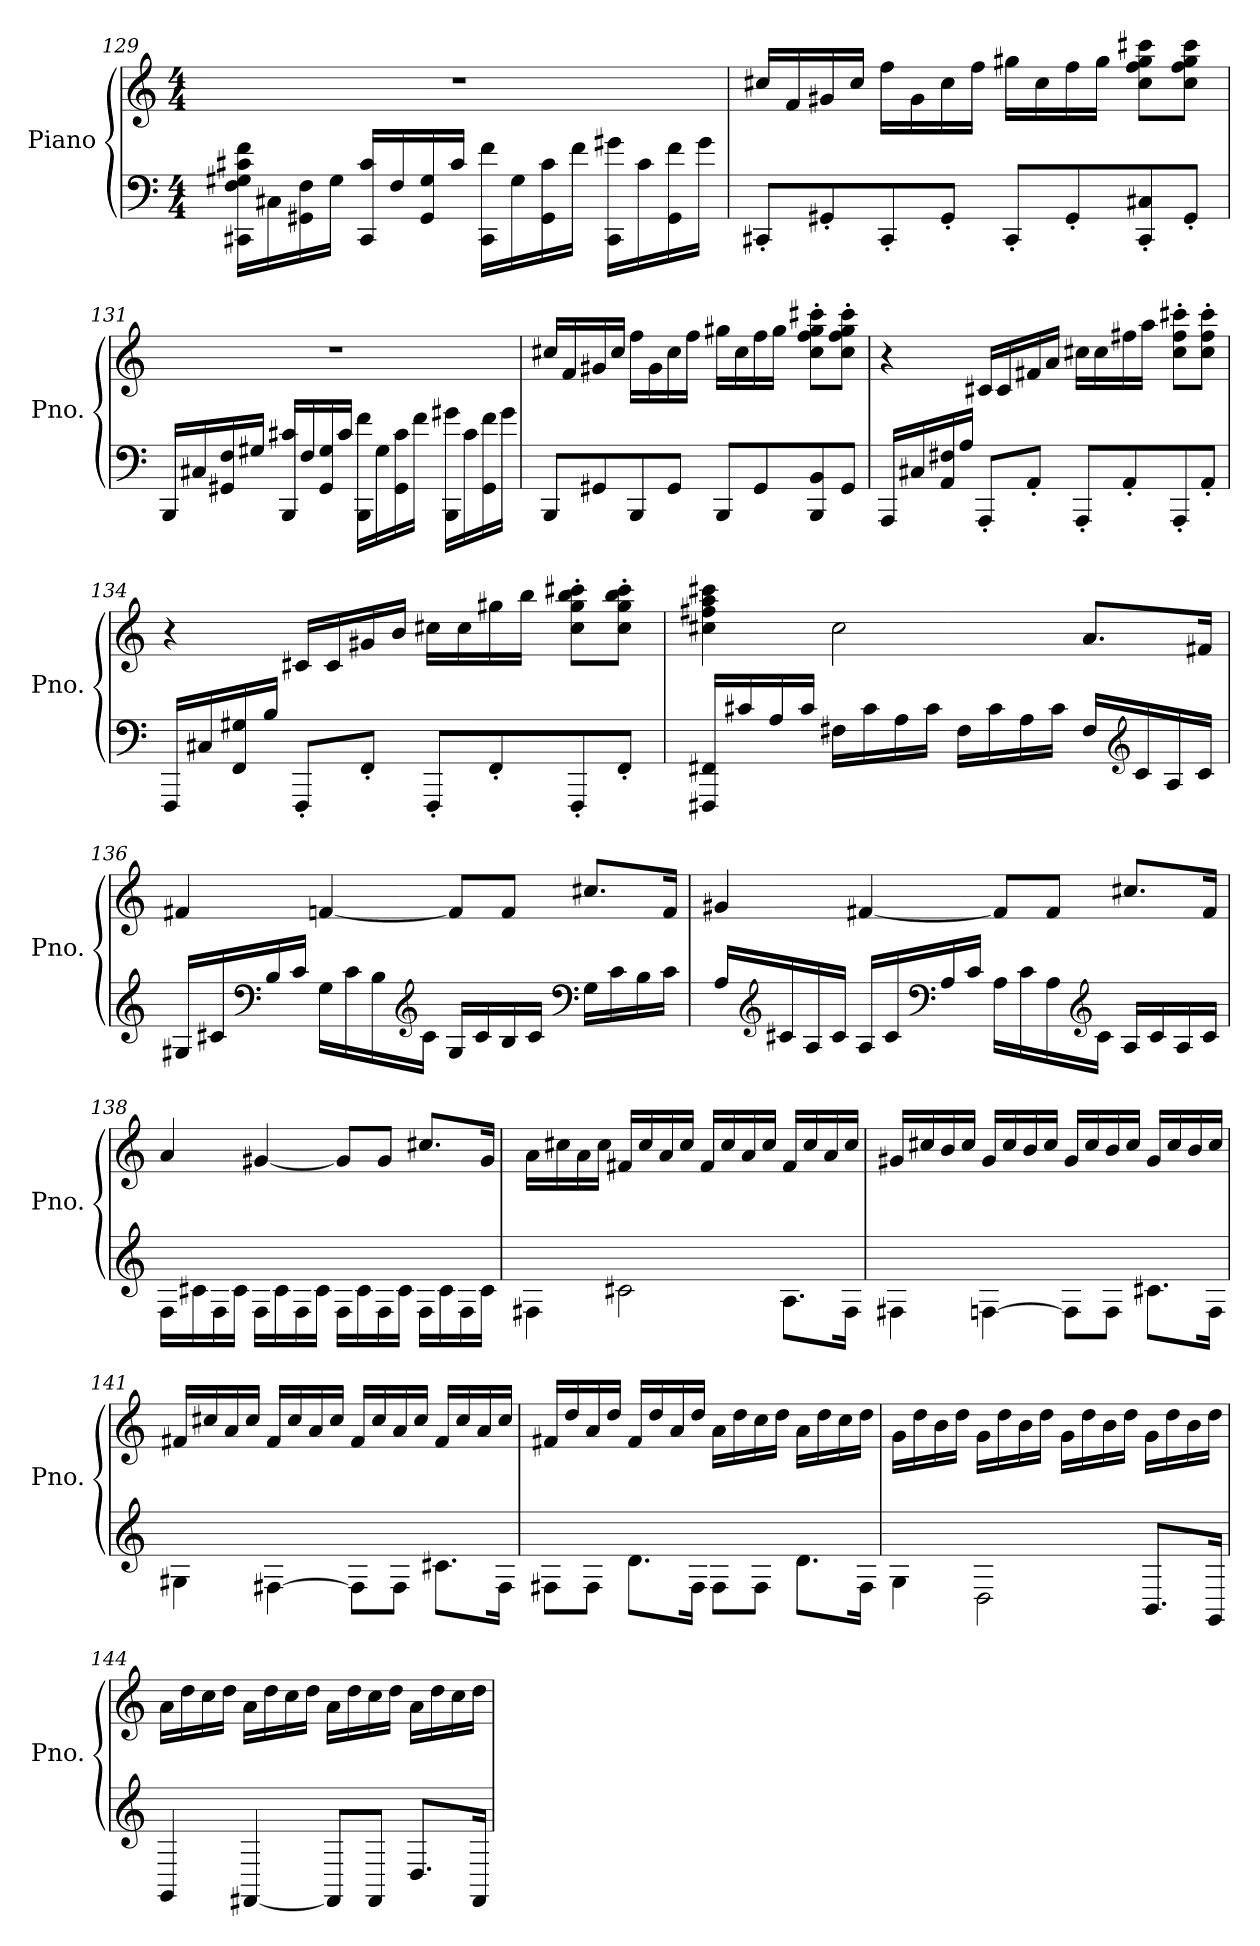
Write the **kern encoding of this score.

**kern	**kern
*part1	*part1
*staff2	*staff1
*I"Piano	*
*I'Pno.	*
!!LO:LB:g=z
*clefF4	*clefG2
*k[]	*k[]
*M4/4	*M4/4
=129	=129
16CC#X\ 16F\ 16G#X\ 16c#X\ 16f\LL	1r
16C#X\	.
16GG#X\ 16F\	.
16G#\JJ	.
16CC#/ 16c#/LL	.
16F/	.
16GG#/ 16G#/	.
16c#/JJ	.
16CC#\ 16f\LL	.
16G#\	.
16GG#\ 16c#\	.
16f\JJ	.
16CC#\ 16g#X\LL	.
16c#\	.
16GG#\ 16f\	.
16g#\JJ	.
=130	=130
8CC#X'/L	16cc#X/LL
.	16f/
8GG#X'/	16g#X/
.	16cc#/JJ
8CC#'/	16ff\LL
.	16g#\
8GG#'/J	16cc#\
.	16ff\JJ
8CC#'/L	16gg#X\LL
.	16cc#\
8GG#'/	16ff\
.	16gg#\JJ
8CC#/' 8C#X/'	8cc#\ 8ff\ 8gg#\ 8ccc#X\L
8GG#'/J	8cc#\ 8ff\ 8gg#\ 8ccc#\J
!!LO:LB:g=z
=131	=131
16BBB/LL	1r
16C#X/	.
16GG#X/ 16F/	.
16G#X/JJ	.
16BBB/ 16c#X/LL	.
16F/	.
16GG#/ 16G#/	.
16c#/JJ	.
16BBB\ 16f\LL	.
16G#\	.
16GG#\ 16c#\	.
16f\JJ	.
16BBB\ 16g#X\LL	.
16c#\	.
16GG#\ 16f\	.
16g#\JJ	.
=132	=132
8BBB/L	16cc#X/LL
.	16f/
8GG#X/	16g#X/
.	16cc#/JJ
8BBB/	16ff\LL
.	16g#\
8GG#/J	16cc#\
.	16ff\JJ
8BBB/L	16gg#X\LL
.	16cc#\
8GG#/	16ff\
.	16gg#\JJ
8BBB/ 8BB/	8cc#\' 8ff\' 8gg#\' 8ccc#X\'L
8GG#/J	8cc#\' 8ff\' 8gg#\' 8ccc#\'J
!!LO:LB:g=z
=133	=133
16AAA/LL	4r
16C#X/	.
16AA/ 16F#X/	.
16A/JJ	.
8AAA'/L	16c#X/LL
.	16c#/
8AA'/J	16f#X/
.	16a/JJ
8AAA'/L	16cc#X\LL
.	16cc#\
8AA'/	16ff#X\
.	16aa\JJ
8AAA'/	8cc#\' 8ff#\' 8ccc#X\'L
8AA'/J	8cc#\' 8ff#\' 8ccc#\'J
=134	=134
16FFF/LL	4r
16C#X/	.
16FF/ 16G#X/	.
16B/JJ	.
8FFF'/L	16c#X/LL
.	16c#/
8FF'/J	16g#X/
.	16b/JJ
8FFF'/L	16cc#X\LL
.	16cc#\
8FF'/	16gg#X\
.	16bb\JJ
8FFF'/	8cc#\' 8gg#\' 8bb\' 8ccc#X\'L
8FF'/J	8cc#\' 8gg#\' 8bb\' 8ccc#\'J
!!LO:LB:g=z
=135	=135
16FFF#X/ 16FF#X/LL	4cc#X\ 4ff#X\ 4aa\ 4ccc#X\
16c#X/	.
16A/	.
16c#/JJ	.
16F#X\LL	2cc#\
16c#\	.
16A\	.
16c#\JJ	.
16F#\LL	.
16c#\	.
16A\	.
16c#\JJ	.
16F#/LL	8.a/L
*clefG2	*
16c#/	.
16A/	.
16c#/JJ	16f#X/Jk
!!LO:LB:g=z
=136	=136
16G#X/LL	4f#X/
16c#X/	.
*clefF4	*
16B/	.
16c#/JJ	.
16G#\LL	[4fn/
16c#\	.
16B\	.
*clefG2	*
16c#\JJ	.
16G#/LL	8f/L]
16c#/	.
16B/	8f/J
16c#/JJ	.
*clefF4	*
16G#\LL	8.cc#X/L
16c#\	.
16B\	.
16c#\JJ	16f/Jk
!!LO:PB:g=z
=137	=137
16A/LL	4g#X/
*clefG2	*
16c#X/	.
16A/	.
16c#/JJ	.
16A/LL	[4f#X/
16c#/	.
*clefF4	*
16A/	.
16c#/JJ	.
16A\LL	8f#/L]
16c#\	.
16A\	8f#/J
*clefG2	*
16c#\JJ	.
16A/LL	8.cc#X/L
16c#/	.
16A/	.
16c#/JJ	16f#/Jk
=138	=138
16F\LL	4a/
16c#X\	.
16F\	.
16c#\JJ	.
16F\LL	[4g#X/
16c#\	.
16F\	.
16c#\JJ	.
16F\LL	8g#/L]
16c#\	.
16F\	8g#/J
16c#\JJ	.
16F\LL	8.cc#X/L
16c#\	.
16F\	.
16c#\JJ	16g#/Jk
!!LO:LB:g=z
=139	=139
4F#X\	16a\LL
.	16cc#X\
.	16a\
.	16cc#\JJ
2c#X\	16f#X/LL
.	16cc#/
.	16a/
.	16cc#/JJ
.	16f#/LL
.	16cc#/
.	16a/
.	16cc#/JJ
8.A\L	16f#/LL
.	16cc#/
.	16a/
16F#\Jk	16cc#/JJ
=140	=140
4F#X\	16g#X/LL
.	16cc#X/
.	16b/
.	16cc#/JJ
[4Fn\	16g#/LL
.	16cc#/
.	16b/
.	16cc#/JJ
8F\L]	16g#/LL
.	16cc#/
8F\J	16b/
.	16cc#/JJ
8.c#X\L	16g#/LL
.	16cc#/
.	16b/
16F\Jk	16cc#/JJ
!!LO:LB:g=z
=141	=141
4G#X\	16f#X/LL
.	16cc#X/
.	16a/
.	16cc#/JJ
[4F#X\	16f#/LL
.	16cc#/
.	16a/
.	16cc#/JJ
8F#\L]	16f#/LL
.	16cc#/
8F#\J	16a/
.	16cc#/JJ
8.c#X\L	16f#/LL
.	16cc#/
.	16a/
16F#\Jk	16cc#/JJ
=142	=142
8F#X\L	16f#X/LL
.	16dd/
8F#\J	16a/
.	16dd/JJ
8.d\L	16f#/LL
.	16dd/
.	16a/
16F#\Jk	16dd/JJ
8F#\L	16a\LL
.	16dd\
8F#\J	16cc\
.	16dd\JJ
8.d\L	16a\LL
.	16dd\
.	16cc\
16F#\Jk	16dd\JJ
!!LO:LB:g=z
=143	=143
4G\	16g\LL
.	16dd\
.	16b\
.	16dd\JJ
2D\	16g\LL
.	16dd\
.	16b\
.	16dd\JJ
.	16g\LL
.	16dd\
.	16b\
.	16dd\JJ
8.BB/L	16g\LL
.	16dd\
.	16b\
16GG/Jk	16dd\JJ
=144	=144
4GG/	16a\LL
.	16dd\
.	16cc\
.	16dd\JJ
[4FF#X/	16a\LL
.	16dd\
.	16cc\
.	16dd\JJ
8FF#/L]	16a\LL
.	16dd\
8FF#/J	16cc\
.	16dd\JJ
8.D/L	16a\LL
.	16dd\
.	16cc\
16FF#/Jk	16dd\JJ
=	=
*-	*-
